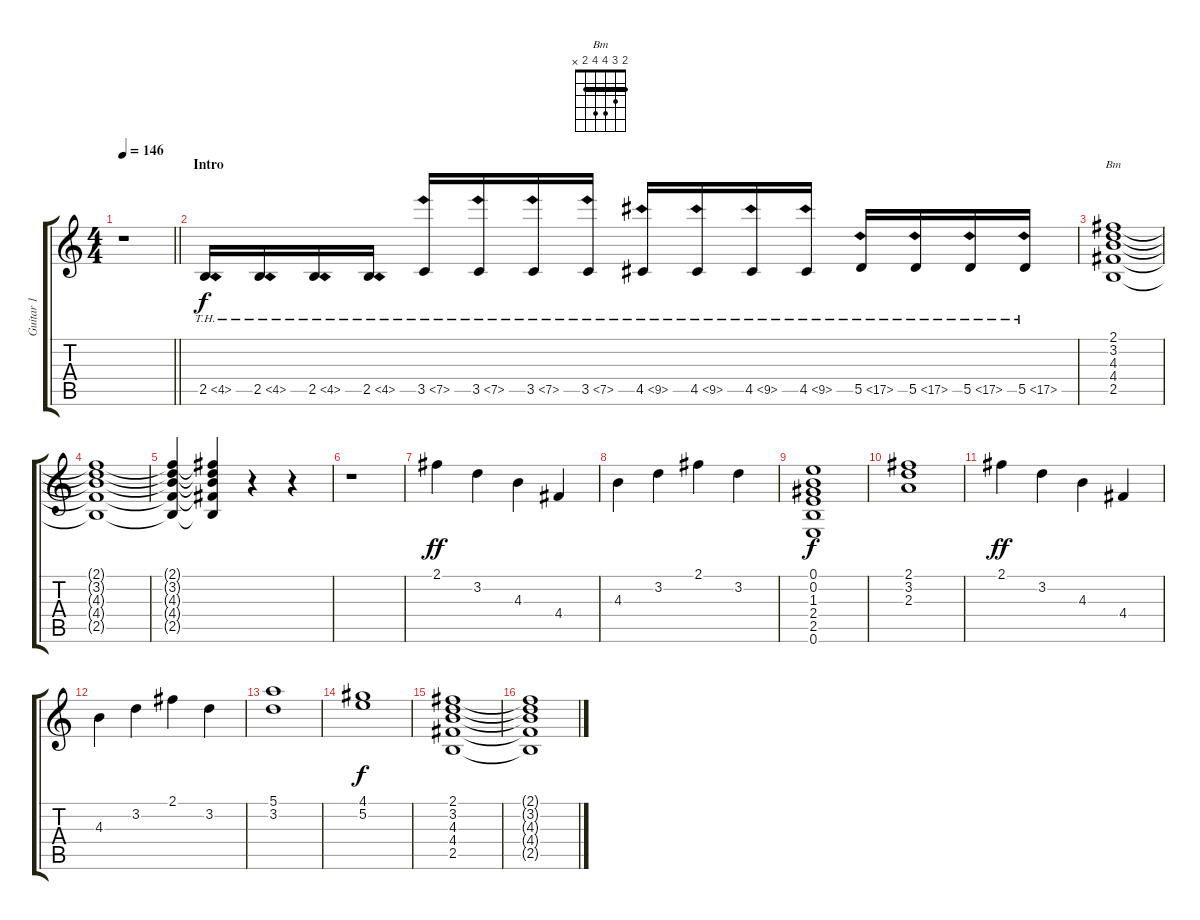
\track ("Guitar 1" "Guitar 1") {instrument distortionguitar}
\staff {score tabs}
\tuning (E4 B3 G3 D3 A2 E2) {hide}
\chord ("Bm" 2 3 4 4 2 x) {barre 2}
\ts (4 4)
\tempo 146
\clef g2
\barLineRight lightlight
\ks c
r.1{dy f instrument distortionguitar} |
\section ("" "Intro")
2.5{th 2}.16 2.5{th 2}.16 2.5{th 2}.16 2.5{th 2}.16 3.5{th 4}.16 3.5{th 4}.16 3.5{th 4}.16 3.5{th 4}.16 4.5{th 5}.16 4.5{th 5}.16 4.5{th 5}.16 4.5{th 5}.16 5.5{th 12}.16 5.5{th 12}.16 5.5{th 12}.16 5.5{th 12}.16 |
(2.1 3.2 4.3 4.4 2.5).1{ch "Bm"} |
(2.1{t} 3.2{t} 4.3{t} 4.4{t} 2.5{t}).1 |
(2.1{t} 3.2{t} 4.3{t} 4.4{t} 2.5{t}).4 (2.1{t} 3.2{t} 4.3{t} 4.4{t} 2.5{t}).4 r.4 r.4 |
r.1 |
2.1.4{dy ff} 3.2.4 4.3.4 4.4.4 |
4.3.4 3.2.4 2.1.4 3.2.4 |
(0.1 0.2 1.3 2.4 2.5 0.6).1{dy f} |
(2.1 3.2 2.3).1 |
2.1.4{dy ff} 3.2.4 4.3.4 4.4.4 |
4.3.4 3.2.4 2.1.4 3.2.4 |
(5.1 3.2).1 |
(4.1 5.2).1{dy f} |
(2.1 3.2 4.3 4.4 2.5).1 |
(2.1{t} 3.2{t} 4.3{t} 4.4{t} 2.5{t}).1
